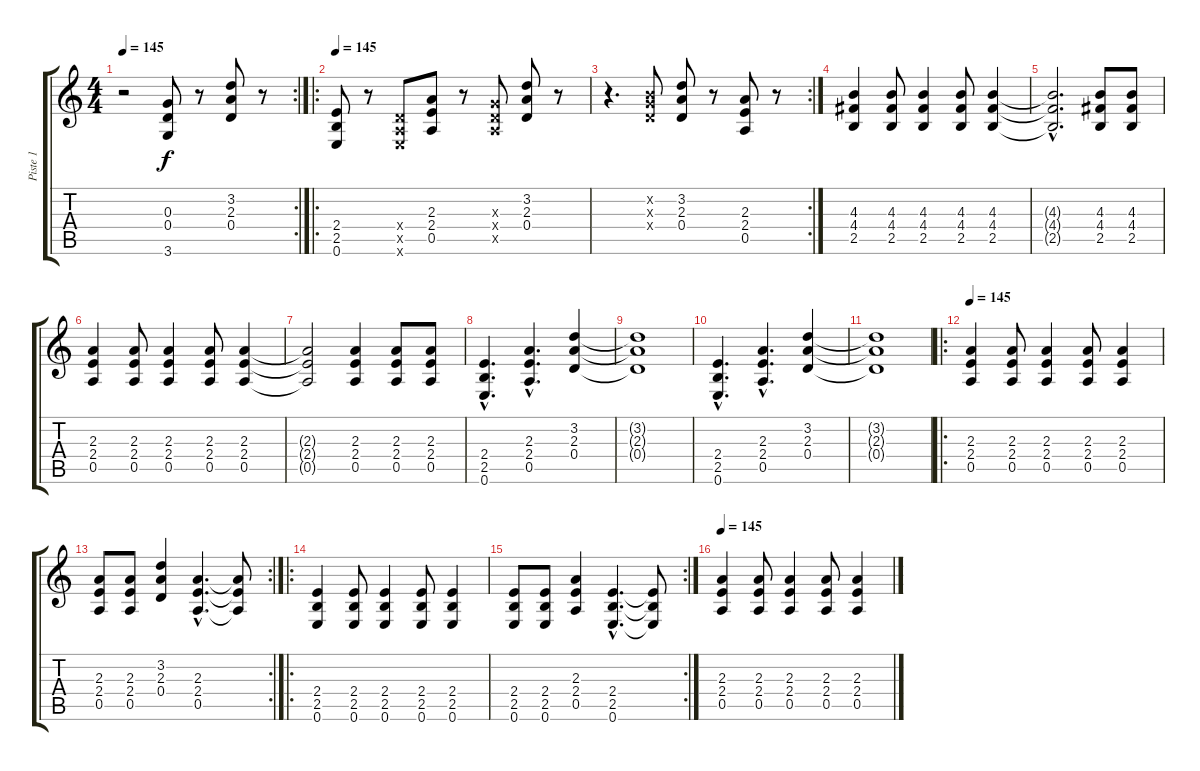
\track ("Piste 1" "Piste 1") {instrument distortionguitar}
\staff {score tabs}
\tuning (E4 B3 G3 D3 A2 E2) {hide}
\rc 2
\ts (4 4)
\tempo 145
\clef g2
\ks c
r.2{dy f} (0.3 0.4 3.6).8 r.8 (3.2 2.3 0.4).8 r.8 |
\ro
\tempo 145
(2.4 2.5 0.6).8 r.8 (0.4{x} 0.5{x} 0.6{x}).8 (2.3 2.4 0.5).8 r.8 (0.3{x} 0.4{x} 0.5{x}).8 (3.2 2.3 0.4).8 r.8 |
\rc 2
r.4{d} (0.2{x} 0.3{x} 0.4{x}).8 (3.2 2.3 0.4).8 r.8 (2.3 2.4 0.5).8 r.8 |
(4.3 4.4 2.5).4 (4.3 4.4 2.5).8 (4.3 4.4 2.5).4 (4.3 4.4 2.5).8 (4.3 4.4 2.5).4 |
(4.3{hac t} 4.4{hac t} 2.5{hac t}).2{d} (4.3 4.4 2.5).8 (4.3 4.4 2.5).8 |
(2.3 2.4 0.5).4 (2.3 2.4 0.5).8 (2.3 2.4 0.5).4 (2.3 2.4 0.5).8 (2.3 2.4 0.5).4 |
(2.3{t} 2.4{t} 0.5{t}).2 (2.3 2.4 0.5).4 (2.3 2.4 0.5).8 (2.3 2.4 0.5).8 |
(2.4{hac} 2.5{hac} 0.6{hac}).4{d} (2.3{hac} 2.4{hac} 0.5{hac}).4{d} (3.2 2.3 0.4).4 |
(3.2{t} 2.3{t} 0.4{t}).1 |
(2.4{hac} 2.5{hac} 0.6{hac}).4{d} (2.3{hac} 2.4{hac} 0.5{hac}).4{d} (3.2 2.3 0.4).4 |
(3.2{t} 2.3{t} 0.4{t}).1 |
\ro
\tempo 145
(2.3 2.4 0.5).4 (2.3 2.4 0.5).8 (2.3 2.4 0.5).4 (2.3 2.4 0.5).8 (2.3 2.4 0.5).4 |
\rc 2
(2.3 2.4 0.5).8 (2.3 2.4 0.5).8 (3.2 2.3 0.4).4 (2.3{hac} 2.4{hac} 0.5{hac}).4{d} (2.3{t} 2.4{t} 0.5{t}).8 |
\ro
(2.4 2.5 0.6).4 (2.4 2.5 0.6).8 (2.4 2.5 0.6).4 (2.4 2.5 0.6).8 (2.4 2.5 0.6).4 |
\rc 2
(2.4 2.5 0.6).8 (2.4 2.5 0.6).8 (2.3 2.4 0.5).4 (2.4{hac} 2.5{hac} 0.6{hac}).4{d} (2.4{t} 2.5{t} 0.6{t}).8 |
\tempo 145
(2.3 2.4 0.5).4 (2.3 2.4 0.5).8 (2.3 2.4 0.5).4 (2.3 2.4 0.5).8 (2.3 2.4 0.5).4
